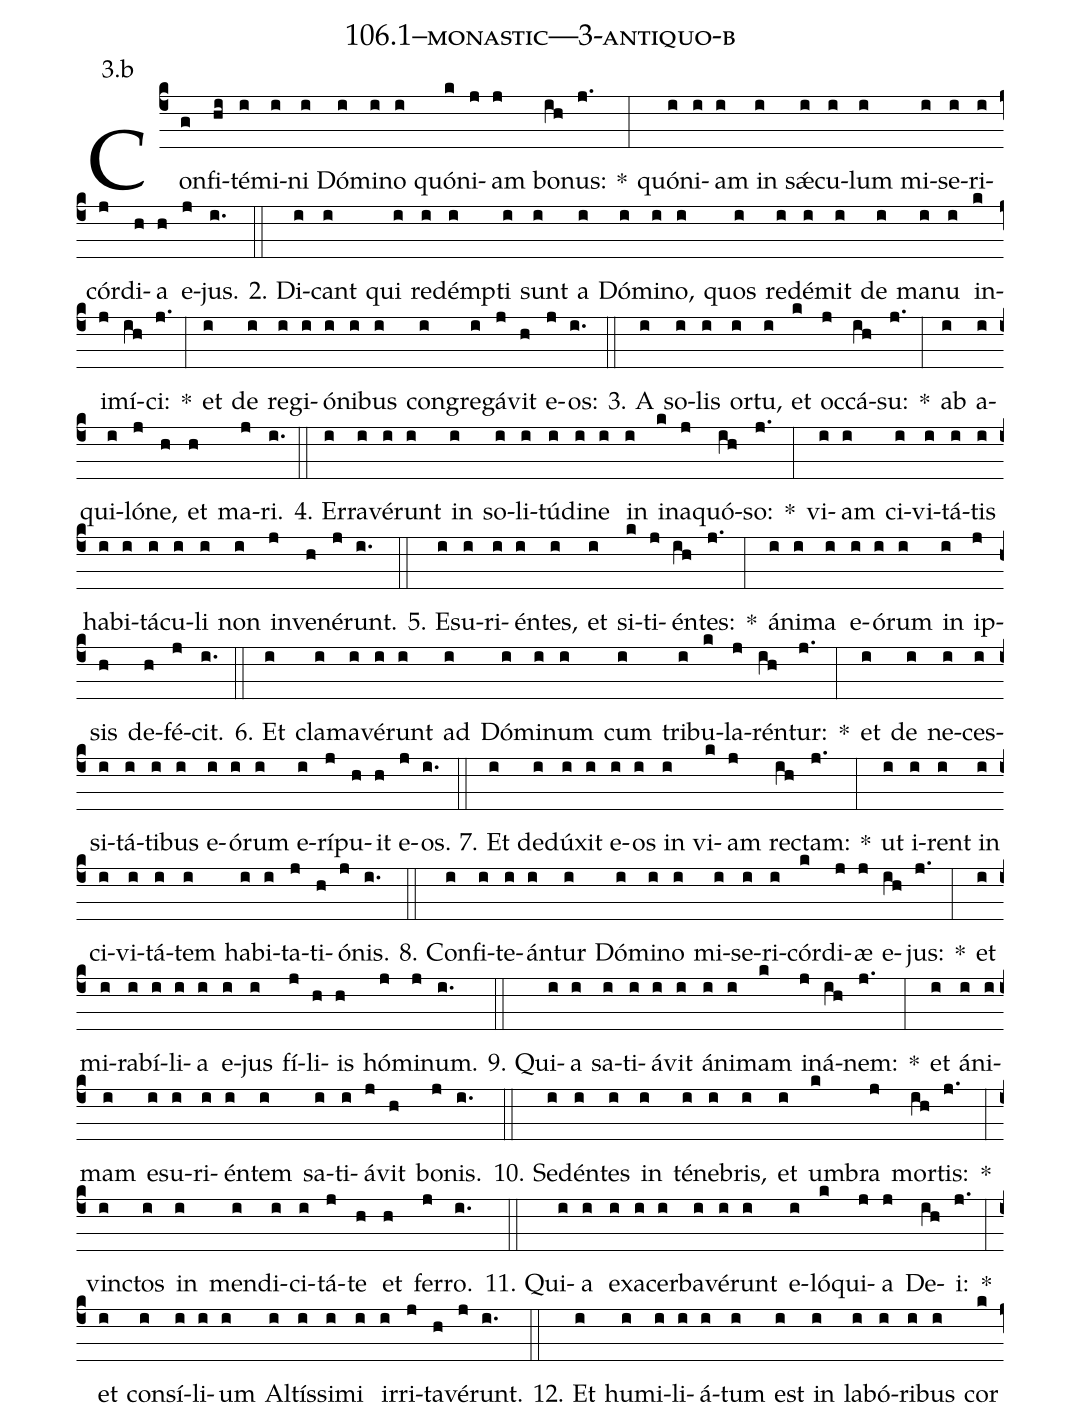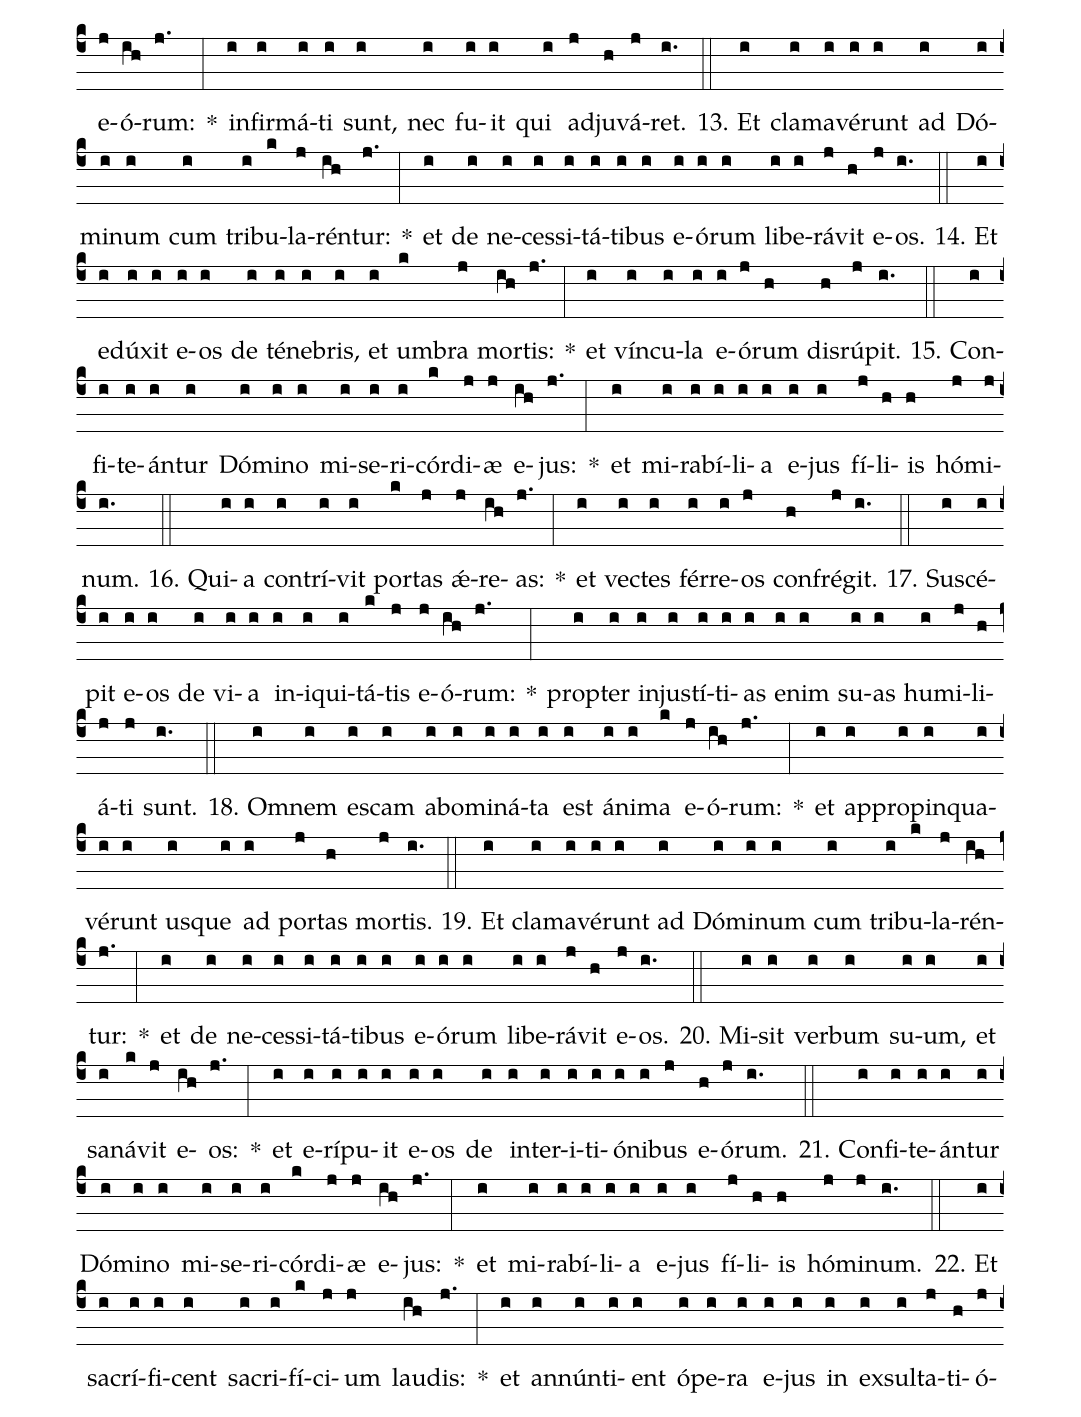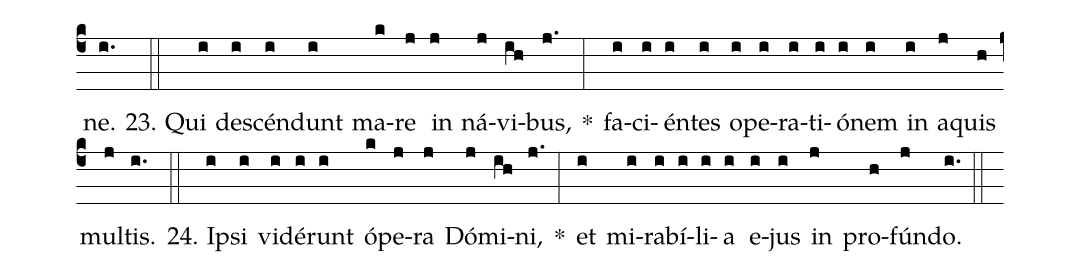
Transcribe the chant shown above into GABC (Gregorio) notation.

name: 106.1--monastic---3-antiquo-b;
annotation: 3.b;
%%
(c4)Con(g)fi(hi)té(i)mi(i)ni(i) Dó(i)mi(i)no(i) quón(k)i(j)am(j) bo(ih)nus:(j.) *(:) quón(i)i(i)am(i) in(i) sǽ(i)cu(i)lum(i) mi(i)se(i)ri(i)cór(j)di(h)a(h) e(j)jus.(i.) (::)
2. Di(i)cant(i) qui(i) red(i)émp(i)ti(i) sunt(i) a(i) Dó(i)mi(i)no,(i) quos(i) red(i)é(i)mit(i) de(i) ma(i)nu(i) in(k)i(j)mí(ih)ci:(j.) *(:) et(i) de(i) re(i)gi(i)ó(i)ni(i)bus(i) con(i)gre(i)gá(j)vit(h) e(j)os:(i.) (::)
3. A(i) so(i)lis(i) or(i)tu,(i) et(k) oc(j)cá(ih)su:(j.) *(:) ab(i) a(i)qui(i)ló(j)ne,(h) et(h) ma(j)ri.(i.) (::)
4. Er(i)ra(i)vé(i)runt(i) in(i) so(i)li(i)tú(i)di(i)ne(i) in(i) in(k)a(j)quó(ih)so:(j.) *(:) vi(i)am(i) ci(i)vi(i)tá(i)tis(i) ha(i)bi(i)tá(i)cu(i)li(i) non(i) in(j)ve(h)né(j)runt.(i.) (::)
5. E(i)su(i)ri(i)én(i)tes,(i) et(i) si(k)ti(j)én(ih)tes:(j.) *(:) á(i)ni(i)ma(i) e(i)ó(i)rum(i) in(i) ip(j)sis(h) de(h)fé(j)cit.(i.) (::)
6. Et(i) cla(i)ma(i)vé(i)runt(i) ad(i) Dó(i)mi(i)num(i) cum(i) tri(i)bu(k)la(j)rén(ih)tur:(j.) *(:) et(i) de(i) ne(i)ces(i)si(i)tá(i)ti(i)bus(i) e(i)ó(i)rum(i) e(i)rí(j)pu(h)it(h) e(j)os.(i.) (::)
7. Et(i) de(i)dú(i)xit(i) e(i)os(i) in(i) vi(k)am(j) rec(ih)tam:(j.) *(:) ut(i) i(i)rent(i) in(i) ci(i)vi(i)tá(i)tem(i) ha(i)bi(i)ta(j)ti(h)ó(j)nis.(i.) (::)
8. Con(i)fi(i)te(i)án(i)tur(i) Dó(i)mi(i)no(i) mi(i)se(i)ri(i)cór(k)di(j)æ(j) e(ih)jus:(j.) *(:) et(i) mi(i)ra(i)bí(i)li(i)a(i) e(i)jus(i) fí(j)li(h)is(h) hó(j)mi(j)num.(i.) (::)
9. Qui(i)a(i) sa(i)ti(i)á(i)vit(i) á(i)ni(i)mam(k) in(j)á(ih)nem:(j.) *(:) et(i) á(i)ni(i)mam(i) e(i)su(i)ri(i)én(i)tem(i) sa(i)ti(i)á(j)vit(h) bo(j)nis.(i.) (::)
10. Se(i)dén(i)tes(i) in(i) té(i)ne(i)bris,(i) et(i) um(k)bra(j) mor(ih)tis:(j.) *(:) vinc(i)tos(i) in(i) men(i)di(i)ci(i)tá(j)te(h) et(h) fer(j)ro.(i.) (::)
11. Qui(i)a(i) ex(i)a(i)cer(i)ba(i)vé(i)runt(i) e(i)ló(k)qui(j)a(j) De(ih)i:(j.) *(:) et(i) con(i)sí(i)li(i)um(i) Al(i)tís(i)si(i)mi(i) ir(i)ri(j)ta(h)vé(j)runt.(i.) (::)
12. Et(i) hu(i)mi(i)li(i)á(i)tum(i) est(i) in(i) la(i)bó(i)ri(i)bus(i) cor(k) e(j)ó(ih)rum:(j.) *(:) in(i)fir(i)má(i)ti(i) sunt,(i) nec(i) fu(i)it(i) qui(i) ad(j)ju(h)vá(j)ret.(i.) (::)
13. Et(i) cla(i)ma(i)vé(i)runt(i) ad(i) Dó(i)mi(i)num(i) cum(i) tri(i)bu(k)la(j)rén(ih)tur:(j.) *(:) et(i) de(i) ne(i)ces(i)si(i)tá(i)ti(i)bus(i) e(i)ó(i)rum(i) li(i)be(i)rá(j)vit(h) e(j)os.(i.) (::)
14. Et(i) e(i)dú(i)xit(i) e(i)os(i) de(i) té(i)ne(i)bris,(i) et(i) um(k)bra(j) mor(ih)tis:(j.) *(:) et(i) vín(i)cu(i)la(i) e(i)ó(j)rum(h) dis(h)rú(j)pit.(i.) (::)
15. Con(i)fi(i)te(i)án(i)tur(i) Dó(i)mi(i)no(i) mi(i)se(i)ri(i)cór(k)di(j)æ(j) e(ih)jus:(j.) *(:) et(i) mi(i)ra(i)bí(i)li(i)a(i) e(i)jus(i) fí(j)li(h)is(h) hó(j)mi(j)num.(i.) (::)
16. Qui(i)a(i) con(i)trí(i)vit(i) por(k)tas(j) ǽ(j)re(ih)as:(j.) *(:) et(i) vec(i)tes(i) fér(i)re(i)os(j) con(h)fré(j)git.(i.) (::)
17. Su(i)scé(i)pit(i) e(i)os(i) de(i) vi(i)a(i) in(i)i(i)qui(i)tá(k)tis(j) e(j)ó(ih)rum:(j.) *(:) prop(i)ter(i) in(i)jus(i)tí(i)ti(i)as(i) e(i)nim(i) su(i)as(i) hu(i)mi(j)li(h)á(j)ti(j) sunt.(i.) (::)
18. Om(i)nem(i) es(i)cam(i) ab(i)o(i)mi(i)ná(i)ta(i) est(i) á(i)ni(i)ma(k) e(j)ó(ih)rum:(j.) *(:) et(i) ap(i)pro(i)pin(i)qua(i)vé(i)runt(i) us(i)que(i) ad(i) por(j)tas(h) mor(j)tis.(i.) (::)
19. Et(i) cla(i)ma(i)vé(i)runt(i) ad(i) Dó(i)mi(i)num(i) cum(i) tri(i)bu(k)la(j)rén(ih)tur:(j.) *(:) et(i) de(i) ne(i)ces(i)si(i)tá(i)ti(i)bus(i) e(i)ó(i)rum(i) li(i)be(i)rá(j)vit(h) e(j)os.(i.) (::)
20. Mi(i)sit(i) ver(i)bum(i) su(i)um,(i) et(i) sa(i)ná(k)vit(j) e(ih)os:(j.) *(:) et(i) e(i)rí(i)pu(i)it(i) e(i)os(i) de(i) in(i)ter(i)i(i)ti(i)ó(i)ni(i)bus(j) e(h)ó(j)rum.(i.) (::)
21. Con(i)fi(i)te(i)án(i)tur(i) Dó(i)mi(i)no(i) mi(i)se(i)ri(i)cór(k)di(j)æ(j) e(ih)jus:(j.) *(:) et(i) mi(i)ra(i)bí(i)li(i)a(i) e(i)jus(i) fí(j)li(h)is(h) hó(j)mi(j)num.(i.) (::)
22. Et(i) sa(i)crí(i)fi(i)cent(i) sa(i)cri(i)fí(k)ci(j)um(j) lau(ih)dis:(j.) *(:) et(i) an(i)nún(i)ti(i)ent(i) ó(i)pe(i)ra(i) e(i)jus(i) in(i) ex(i)sul(i)ta(j)ti(h)ó(j)ne.(i.) (::)
23. Qui(i) de(i)scén(i)dunt(i) ma(k)re(j) in(j) ná(j)vi(ih)bus,(j.) *(:) fa(i)ci(i)én(i)tes(i) o(i)pe(i)ra(i)ti(i)ó(i)nem(i) in(i) a(j)quis(h) mul(j)tis.(i.) (::)
24. Ip(i)si(i) vi(i)dé(i)runt(i) ó(k)pe(j)ra(j) Dó(j)mi(ih)ni,(j.) *(:) et(i) mi(i)ra(i)bí(i)li(i)a(i) e(i)jus(i) in(j) pro(h)fún(j)do.(i.) (::)
